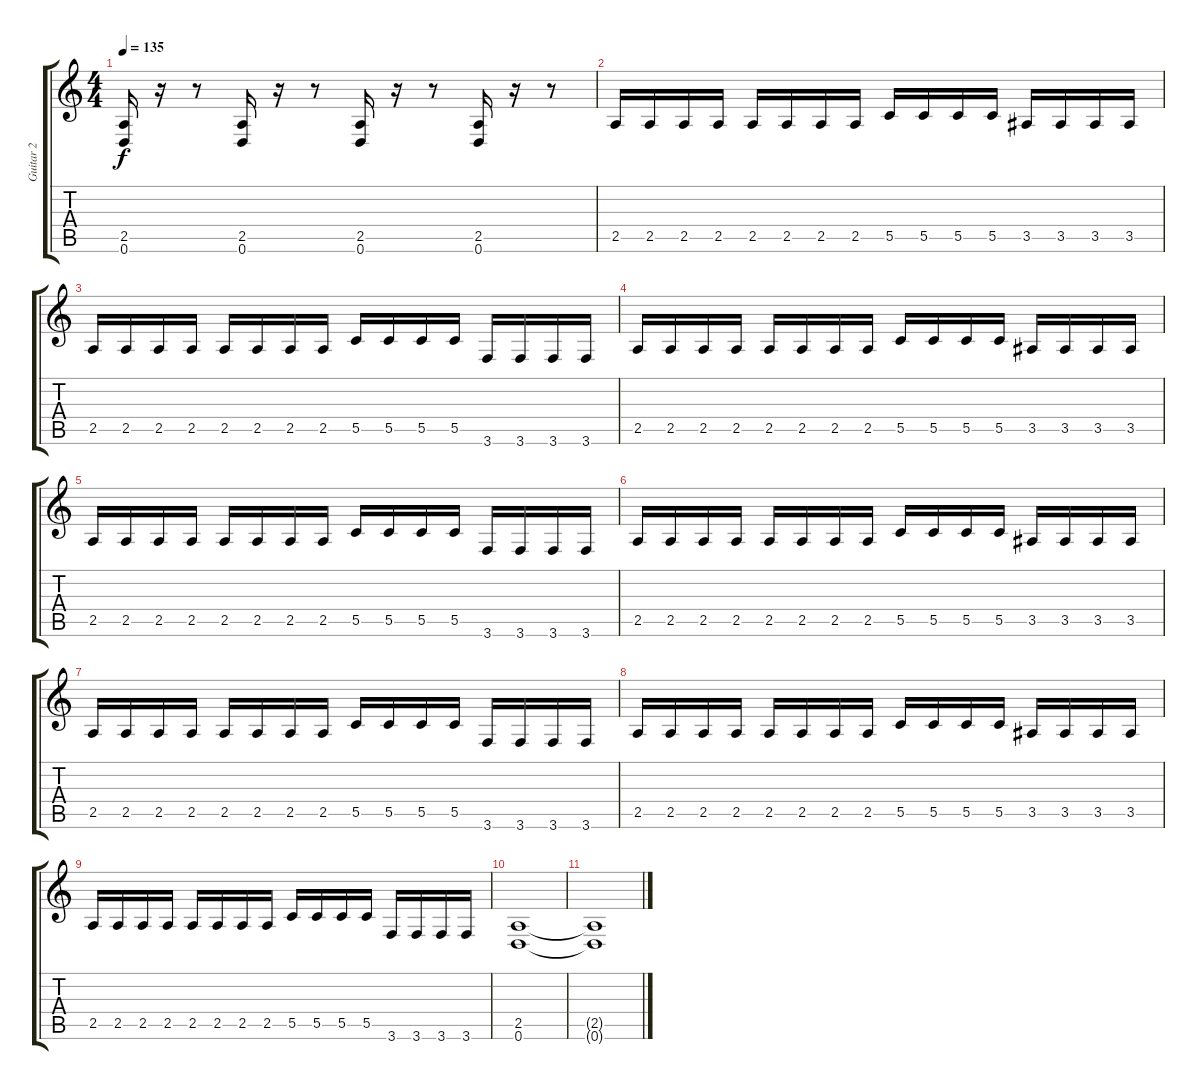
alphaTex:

\track ("Guitar 2" "Guitar 2") {instrument distortionguitar}
\staff {score tabs}
\tuning (D4 A3 F3 C3 G2 D2) {hide}
\ts (4 4)
\tempo 135
\clef g2
\ks c
(2.5 0.6).16{dy f} r.16 r.8 (2.5 0.6).16 r.16 r.8 (2.5 0.6).16 r.16 r.8 (2.5 0.6).16 r.16 r.8 |
2.5.16 2.5.16 2.5.16 2.5.16 2.5.16 2.5.16 2.5.16 2.5.16 5.5.16 5.5.16 5.5.16 5.5.16 3.5.16 3.5.16 3.5.16 3.5.16 |
2.5.16 2.5.16 2.5.16 2.5.16 2.5.16 2.5.16 2.5.16 2.5.16 5.5.16 5.5.16 5.5.16 5.5.16 3.6.16 3.6.16 3.6.16 3.6.16 |
2.5.16 2.5.16 2.5.16 2.5.16 2.5.16 2.5.16 2.5.16 2.5.16 5.5.16 5.5.16 5.5.16 5.5.16 3.5.16 3.5.16 3.5.16 3.5.16 |
2.5.16 2.5.16 2.5.16 2.5.16 2.5.16 2.5.16 2.5.16 2.5.16 5.5.16 5.5.16 5.5.16 5.5.16 3.6.16 3.6.16 3.6.16 3.6.16 |
2.5.16 2.5.16 2.5.16 2.5.16 2.5.16 2.5.16 2.5.16 2.5.16 5.5.16 5.5.16 5.5.16 5.5.16 3.5.16 3.5.16 3.5.16 3.5.16 |
2.5.16 2.5.16 2.5.16 2.5.16 2.5.16 2.5.16 2.5.16 2.5.16 5.5.16 5.5.16 5.5.16 5.5.16 3.6.16 3.6.16 3.6.16 3.6.16 |
2.5.16 2.5.16 2.5.16 2.5.16 2.5.16 2.5.16 2.5.16 2.5.16 5.5.16 5.5.16 5.5.16 5.5.16 3.5.16 3.5.16 3.5.16 3.5.16 |
2.5.16 2.5.16 2.5.16 2.5.16 2.5.16 2.5.16 2.5.16 2.5.16 5.5.16 5.5.16 5.5.16 5.5.16 3.6.16 3.6.16 3.6.16 3.6.16 |
(2.5 0.6).1 |
(2.5{t} 0.6{t}).1
